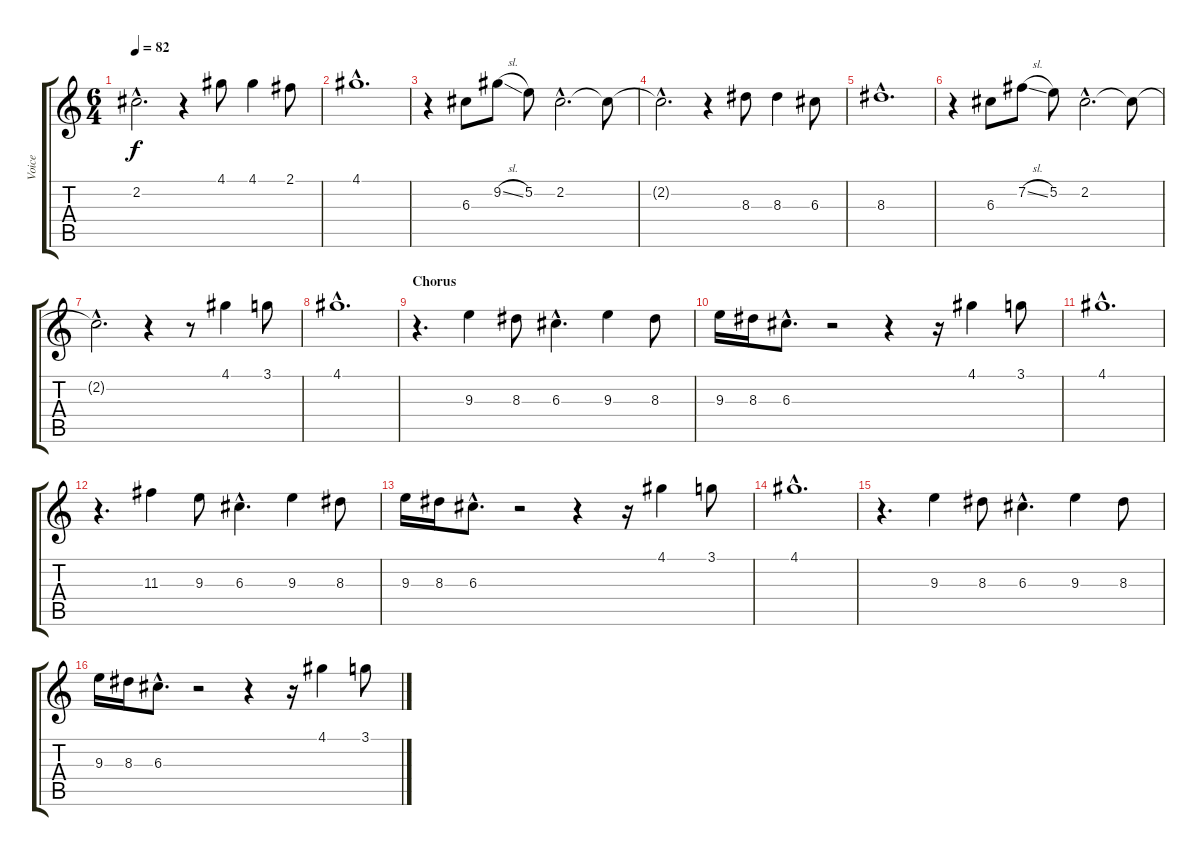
\track ("Voice" "Voice") {instrument contrabass}
\staff {score tabs}
\tuning (E4 B3 G3 D3 A2 E2) {hide}
\ts (6 4)
\tempo 82
\clef g2
\ks c
2.2{hac t}.2{d dy f} r.4 4.1.8 4.1.4 2.1.8 |
4.1{hac}.1{d} |
r.4 6.3.8 9.2{sl}.8 5.2.8 2.2{hac}.2{d} 2.2{t}.8 |
2.2{hac t}.2{d} r.4 8.3.8 8.3.4 6.3.8 |
8.3{hac}.1{d} |
r.4 6.3.8 7.2{sl}.8 5.2.8 2.2{hac}.2{d} 2.2{t}.8 |
2.2{hac t}.2{d} r.4 r.8 4.1.4 3.1.8 |
4.1{hac}.1{d} |
\section ("" "Chorus")
r.4{d} 9.3.4 8.3.8 6.3{hac}.4{d} 9.3.4 8.3.8 |
9.3.16 8.3.16 6.3{hac}.8{d} r.2 r.4 r.16 4.1.4 3.1.8 |
4.1{hac}.1{d} |
r.4{d} 11.3.4 9.3.8 6.3{hac}.4{d} 9.3.4 8.3.8 |
9.3.16 8.3.16 6.3{hac}.8{d} r.2 r.4 r.16 4.1.4 3.1.8 |
4.1{hac}.1{d} |
r.4{d} 9.3.4 8.3.8 6.3{hac}.4{d} 9.3.4 8.3.8 |
9.3.16 8.3.16 6.3{hac}.8{d} r.2 r.4 r.16 4.1.4 3.1.8
